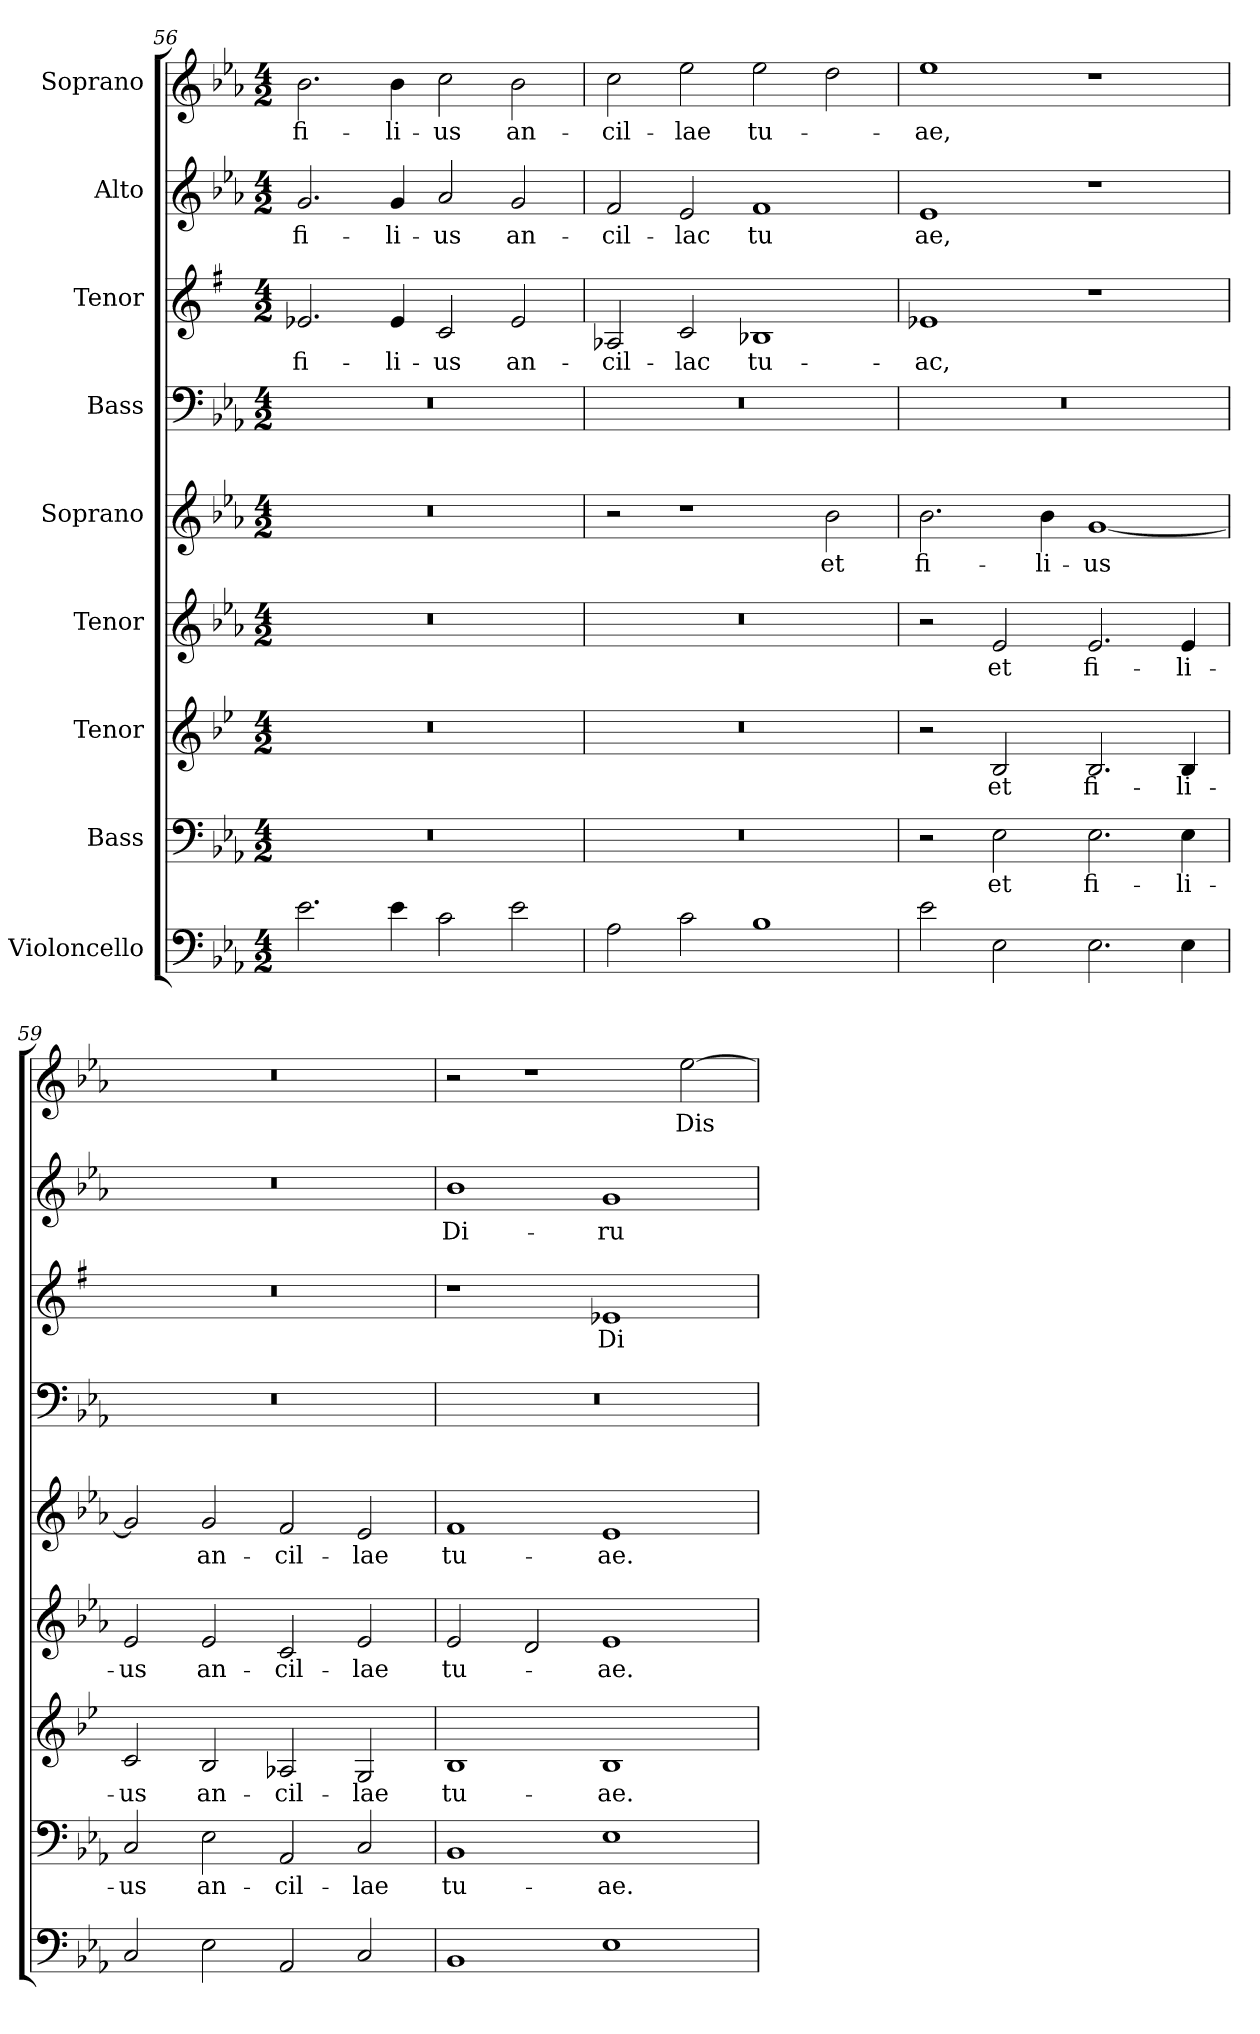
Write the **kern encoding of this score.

**kern	**kern	**text	**kern	**text	**kern	**text	**kern	**text	**kern	**kern	**text	**kern	**text	**kern	**text
*part9	*part8	*part8	*part7	*part7	*part6	*part6	*part5	*part5	*part4	*part3	*part3	*part2	*part2	*part1	*part1
*staff9	*staff8	*staff8	*staff7	*staff7	*staff6	*staff6	*staff5	*staff5	*staff4	*staff3	*staff3	*staff2	*staff2	*staff1	*staff1
*I"Violoncello	*I"Bass	*	*I"Tenor	*	*I"Tenor	*	*I"Soprano	*	*I"Bass	*I"Tenor	*	*I"Alto	*	*I"Soprano	*
*clefF4	*clefF4	*	*clefG2	*	*clefG2	*	*clefG2	*	*clefF4	*clefG2	*	*clefG2	*	*clefG2	*
*k[b-e-a-]	*k[b-e-a-]	*	*k[b-e-]	*	*k[b-e-a-]	*	*k[b-e-a-]	*	*k[b-e-a-]	*k[f#]	*	*k[b-e-a-]	*	*k[b-e-a-]	*
*M4/2	*M4/2	*	*M4/2	*	*M4/2	*	*M4/2	*	*M4/2	*M4/2	*	*M4/2	*	*M4/2	*
=56	=56	=56	=56	=56	=56	=56	=56	=56	=56	=56	=56	=56	=56	=56	=56
!	!	!	!	!	!	!	!	!	!	!	!LO:LY:b	!	!LO:LY:b	!	!LO:LY:b
2.e-\	0r	.	0r	.	0r	.	0r	.	0r	2.e-X/	fi-	2.g/	fi-	2.b-\	fi-
!	!	!	!	!	!	!	!	!	!	!	!LO:LY:b	!	!LO:LY:b	!	!LO:LY:b
4e-\	.	.	.	.	.	.	.	.	.	4e-/	-li-	4g/	-li-	4b-\	-li-
!	!	!	!	!	!	!	!	!	!	!	!LO:LY:b	!	!LO:LY:b	!	!LO:LY:b
2c\	.	.	.	.	.	.	.	.	.	2c/	-us	2a-/	-us	2cc\	-us
!	!	!	!	!	!	!	!	!	!	!	!LO:LY:b	!	!LO:LY:b	!	!LO:LY:b
2e-\	.	.	.	.	.	.	.	.	.	2e-/	an-	2g/	an-	2b-\	an-
!!LO:PB:g=z
=57	=57	=57	=57	=57	=57	=57	=57	=57	=57	=57	=57	=57	=57	=57	=57
!	!	!	!	!	!	!	!	!	!	!	!LO:LY:b	!	!LO:LY:b	!	!LO:LY:b
2A-\	0r	.	0r	.	0r	.	2r	.	0r	2A-X/	-cil-	2f/	-cil-	2cc\	-cil-
!	!	!	!	!	!	!	!	!	!	!	!LO:LY:b	!	!LO:LY:b	!	!LO:LY:b
2c\	.	.	.	.	.	.	1r	.	.	2c/	-lac	2e-/	-lac	2ee-\	-lae
!	!	!	!	!	!	!	!	!	!	!	!LO:LY:b	!	!LO:LY:b	!	!LO:LY:b
1B-	.	.	.	.	.	.	.	.	.	1B-X	tu-	1f	tu	2ee-\	tu-
!	!	!	!	!	!	!	!	!LO:LY:b	!	!	!	!	!	!	!
.	.	.	.	.	.	.	2b-\	et	.	.	.	.	.	2dd\	.
=58	=58	=58	=58	=58	=58	=58	=58	=58	=58	=58	=58	=58	=58	=58	=58
!	!	!	!	!	!	!	!	!LO:LY:b	!	!	!LO:LY:b	!	!LO:LY:b	!	!LO:LY:b
2e-\	2r	.	2r	.	2r	.	2.b-\	fi-	0r	1e-X	-ac,	1e-	ae,	1ee-	-ae,
!	!	!LO:LY:b	!	!LO:LY:b	!	!LO:LY:b	!	!	!	!	!	!	!	!	!
2E-\	2E-\	et	2B-/	et	2e-/	et	.	.	.	.	.	.	.	.	.
!	!	!	!	!	!	!	!	!LO:LY:b	!	!	!	!	!	!	!
.	.	.	.	.	.	.	4b-\	-li-	.	.	.	.	.	.	.
!	!	!LO:LY:b	!	!LO:LY:b	!	!LO:LY:b	!	!LO:LY:b	!	!	!	!	!	!	!
2.E-\	2.E-\	fi-	2.B-/	fi-	2.e-/	fi-	[1g	-us	.	1r	.	1r	.	1r	.
!	!	!LO:LY:b	!	!LO:LY:b	!	!LO:LY:b	!	!	!	!	!	!	!	!	!
4E-\	4E-\	-li-	4B-/	-li-	4e-/	-li-	.	.	.	.	.	.	.	.	.
=59	=59	=59	=59	=59	=59	=59	=59	=59	=59	=59	=59	=59	=59	=59	=59
!	!	!LO:LY:b	!	!LO:LY:b	!	!LO:LY:b	!	!	!	!	!	!	!	!	!
2C/	2C/	-us	2c/	-us	2e-/	-us	2g/]	.	0r	0r	.	0r	.	0r	.
!	!	!LO:LY:b	!	!LO:LY:b	!	!LO:LY:b	!	!LO:LY:b	!	!	!	!	!	!	!
2E-\	2E-\	an-	2B-/	an-	2e-/	an-	2g/	an-	.	.	.	.	.	.	.
!	!	!LO:LY:b	!	!LO:LY:b	!	!LO:LY:b	!	!LO:LY:b	!	!	!	!	!	!	!
2AA-/	2AA-/	-cil-	2A-X/	-cil-	2c/	-cil-	2f/	-cil-	.	.	.	.	.	.	.
!	!	!LO:LY:b	!	!LO:LY:b	!	!LO:LY:b	!	!LO:LY:b	!	!	!	!	!	!	!
2C/	2C/	-lae	2G/	-lae	2e-/	-lae	2e-/	-lae	.	.	.	.	.	.	.
=60	=60	=60	=60	=60	=60	=60	=60	=60	=60	=60	=60	=60	=60	=60	=60
!	!	!LO:LY:b	!	!LO:LY:b	!	!LO:LY:b	!	!LO:LY:b	!	!	!	!	!LO:LY:b	!	!
1BB-	1BB-	tu-	1B-	tu-	2e-/	tu-	1f	tu-	0r	1r	.	1b-	Di-	2r	.
.	.	.	.	.	2d/	.	.	.	.	.	.	.	.	1r	.
!	!	!LO:LY:b	!	!LO:LY:b	!	!LO:LY:b	!	!LO:LY:b	!	!	!LO:LY:b	!	!LO:LY:b	!	!
1E-	1E-	-ae.	1B-	-ae.	1e-	-ae.	1e-	-ae.	.	1e-X	Di-	1g	-ru-	.	.
!	!	!	!	!	!	!	!	!	!	!	!	!	!	!	!LO:LY:b
.	.	.	.	.	.	.	.	.	.	.	.	.	.	[2ee-\	Dis-
=	=	=	=	=	=	=	=	=	=	=	=	=	=	=	=
*-	*-	*-	*-	*-	*-	*-	*-	*-	*-	*-	*-	*-	*-	*-	*-
